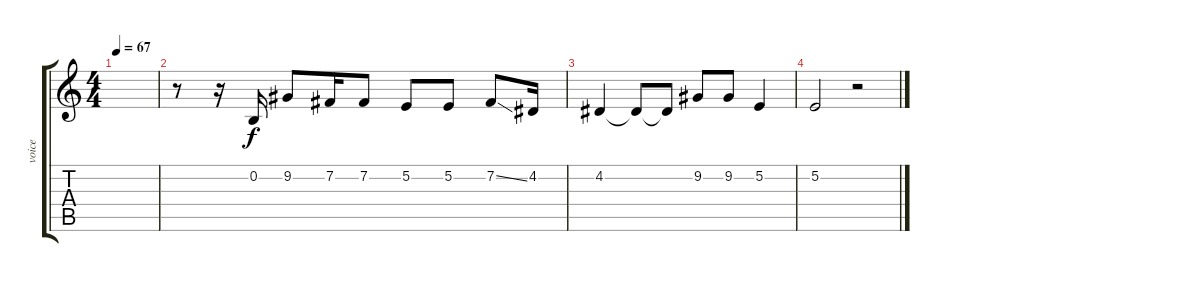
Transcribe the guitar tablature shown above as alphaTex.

\track ("voice" "voice") {instrument altosax}
\staff {score tabs}
\tuning (E4 B3 G3 D3 A2 E2) {hide}
\ts (4 4)
\tempo 67
\clef g2
\ks c
|
r.8 r.16 0.2.16 9.2.8 7.2.16 7.2.8 5.2.8 5.2.8 7.2{ss}.8 4.2.16 |
4.2.4 4.2{t}.8 4.2{t}.8 9.2.8 9.2.8 5.2.4 |
5.2.2 r.2
